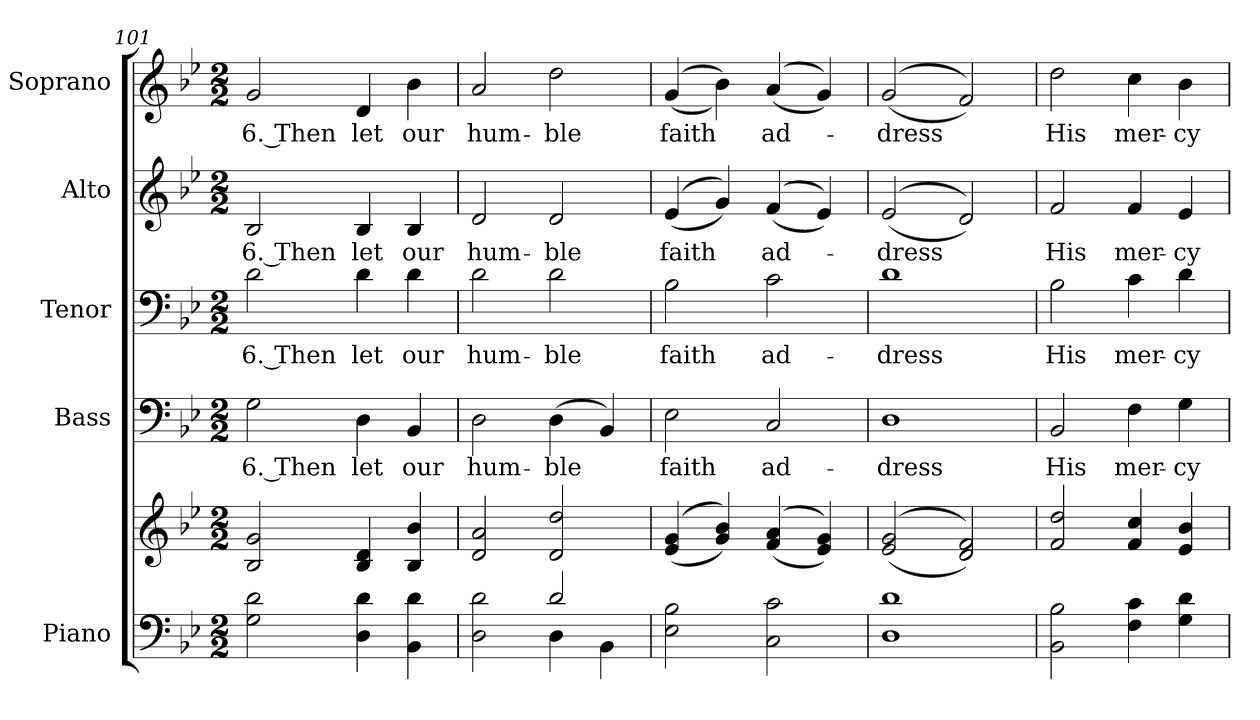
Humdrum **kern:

**kern	**kern	**kern	**text	**kern	**text	**kern	**text	**kern	**text
*part5	*part5	*part4	*part4	*part3	*part3	*part2	*part2	*part1	*part1
*staff6	*staff5	*staff4	*staff4	*staff3	*staff3	*staff2	*staff2	*staff1	*staff1
*I"Piano	*	*I"Bass	*	*I"Tenor	*	*I"Alto	*	*I"Soprano	*
*I'Pno.	*	*I'B.	*	*I'T.	*	*I'A.	*	*I'S.	*
*clefF4	*clefG2	*clefF4	*	*clefF4	*	*clefG2	*	*clefG2	*
*k[b-e-]	*k[b-e-]	*k[b-e-]	*	*k[b-e-]	*	*k[b-e-]	*	*k[b-e-]	*
*B-:	*B-:	*B-:	*	*B-:	*	*B-:	*	*B-:	*
*M2/2	*M2/2	*M2/2	*	*M2/2	*	*M2/2	*	*M2/2	*
=101	=101	=101	=101	=101	=101	=101	=101	=101	=101
!	!	!	!LO:LY:b:color=#000000	!	!	!	!	!	!
!	!	!	!	!	!LO:LY:b:color=#000000	!	!	!	!
!	!	!	!	!	!	!	!LO:LY:b:color=#000000	!	!
!	!	!	!	!	!	!	!	!	!LO:LY:b:color=#000000
2Gi\ 2di	2B-i/ 2gi	2Gi\	6. Then	2di\	6. Then	2B-i/	6. Then	2gi/	6. Then
!	!	!	!LO:LY:b:color=#000000	!	!	!	!	!	!
!	!	!	!	!	!LO:LY:b:color=#000000	!	!	!	!
!	!	!	!	!	!	!	!LO:LY:b:color=#000000	!	!
!	!	!	!	!	!	!	!	!	!LO:LY:b:color=#000000
4Di\ 4di	4B-i/ 4di	4Di\	let	4di\	let	4B-i/	let	4di/	let
!	!	!	!LO:LY:b:color=#000000	!	!	!	!	!	!
!	!	!	!	!	!LO:LY:b:color=#000000	!	!	!	!
!	!	!	!	!	!	!	!LO:LY:b:color=#000000	!	!
!	!	!	!	!	!	!	!	!	!LO:LY:b:color=#000000
4BB-i\ 4di	4B-i/ 4b-i	4BB-i/	our	4di\	our	4B-i/	our	4b-i\	our
=102	=102	=102	=102	=102	=102	=102	=102	=102	=102
*^	*	*	*	*	*	*	*	*	*
!	!	!	!	!LO:LY:b:color=#000000	!	!	!	!	!	!
!	!	!	!	!	!	!LO:LY:b:color=#000000	!	!	!	!
!	!	!	!	!	!	!	!	!LO:LY:b:color=#000000	!	!
!	!	!	!	!	!	!	!	!	!	!LO:LY:b:color=#000000
2Di\ 2di	2ryy	2di/ 2ai	2Di\	hum-	2di\	hum-	2di/	hum-	2ai/	hum-
!	!	!	!	!LO:LY:b:color=#000000	!	!	!	!	!	!
!	!	!	!	!	!	!LO:LY:b:color=#000000	!	!	!	!
!	!	!	!	!	!	!	!	!LO:LY:b:color=#000000	!	!
!	!	!	!	!	!	!	!	!	!	!LO:LY:b:color=#000000
2di/	4Di\	2di/ 2ddi	(4Di\	-ble	2di\	-ble	2di/	-ble	2ddi\	-ble
.	4BB-i\	.	4BB-i/)	.	.	.	.	.	.	.
*v	*v	*	*	*	*	*	*	*	*	*
!!LO:PB:g=z
=103	=103	=103	=103	=103	=103	=103	=103	=103	=103
*^	*	*	*	*	*	*	*	*	*
!	!	!	!	!LO:LY:b:color=#000000	!	!	!	!	!	!
*v	*v	*	*	*	*	*	*	*	*	*
*^	*	*	*	*	*	*	*	*	*
!	!	!	!	!	!	!LO:LY:b:color=#000000	!	!	!	!
*v	*v	*	*	*	*	*	*	*	*	*
*^	*	*	*	*	*	*	*	*	*
!	!	!	!	!	!	!	!	!LO:LY:b:color=#000000	!	!
*v	*v	*	*	*	*	*	*	*	*	*
*^	*	*	*	*	*	*	*	*	*
!	!	!	!	!	!	!	!	!	!	!LO:LY:b:color=#000000
*v	*v	*	*	*	*	*	*	*	*	*
2E-i\ 2B-i	((4e-i/ 4gi	2E-i\	faith	2B-i\	faith	((4e-i/	faith	((4gi/	faith
.	4gi/ 4b-i))	.	.	.	.	4gi/))	.	4b-i\))	.
!	!	!	!LO:LY:b:color=#000000	!	!	!	!	!	!
!	!	!	!	!	!LO:LY:b:color=#000000	!	!	!	!
!	!	!	!	!	!	!	!LO:LY:b:color=#000000	!	!
!	!	!	!	!	!	!	!	!	!LO:LY:b:color=#000000
2Ci\ 2ci	((4fi/ 4ai	2Ci/	ad-	2ci\	ad-	((4fi/	ad-	((4ai/	ad-
.	4e-i/ 4gi))	.	.	.	.	4e-i/))	.	4gi/))	.
=104	=104	=104	=104	=104	=104	=104	=104	=104	=104
!	!	!	!LO:LY:b:color=#000000	!	!	!	!	!	!
!	!	!	!	!	!LO:LY:b:color=#000000	!	!	!	!
!	!	!	!	!	!	!	!LO:LY:b:color=#000000	!	!
!	!	!	!	!	!	!	!	!	!LO:LY:b:color=#000000
1Di 1di	((2e-i/ 2gi	1Di	-dress	1di	-dress	((2e-i/	-dress	((2gi/	-dress
.	2di/ 2fi))	.	.	.	.	2di/))	.	2fi/))	.
=105	=105	=105	=105	=105	=105	=105	=105	=105	=105
!	!	!	!LO:LY:b:color=#000000	!	!	!	!	!	!
!	!	!	!	!	!LO:LY:b:color=#000000	!	!	!	!
!	!	!	!	!	!	!	!LO:LY:b:color=#000000	!	!
!	!	!	!	!	!	!	!	!	!LO:LY:b:color=#000000
2BB-i\ 2B-i	2fi/ 2ddi	2BB-i/	His	2B-i\	His	2fi/	His	2ddi\	His
!	!	!	!LO:LY:b:color=#000000	!	!	!	!	!	!
!	!	!	!	!	!LO:LY:b:color=#000000	!	!	!	!
!	!	!	!	!	!	!	!LO:LY:b:color=#000000	!	!
!	!	!	!	!	!	!	!	!	!LO:LY:b:color=#000000
4Fi\ 4ci	4fi/ 4cci	4Fi\	mer-	4ci\	mer-	4fi/	mer-	4cci\	mer-
!	!	!	!LO:LY:b:color=#000000	!	!	!	!	!	!
!	!	!	!	!	!LO:LY:b:color=#000000	!	!	!	!
!	!	!	!	!	!	!	!LO:LY:b:color=#000000	!	!
!	!	!	!	!	!	!	!	!	!LO:LY:b:color=#000000
4Gi\ 4di	4e-i/ 4b-i	4Gi\	-cy	4di\	-cy	4e-i/	-cy	4b-i\	-cy
=	=	=	=	=	=	=	=	=	=
*-	*-	*-	*-	*-	*-	*-	*-	*-	*-
